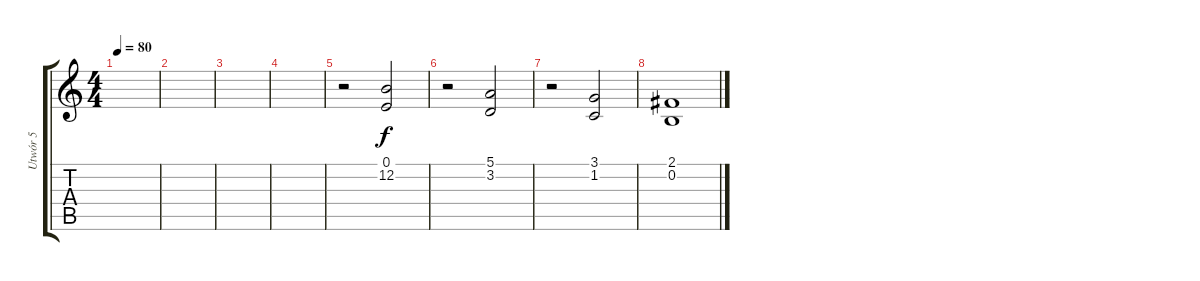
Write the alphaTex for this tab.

\track ("Utwór 5" "Utwór 5") {instrument stringensemble1}
\staff {score tabs}
\tuning (E4 B3 G3 D3 A2 E2) {hide}
\ts (4 4)
\tempo 80
\clef g2
\ks c
|
|
|
|
r.2 (0.1 12.2).2 |
r.2 (5.1 3.2).2 |
r.2 (3.1 1.2).2 |
(2.1 0.2).1
